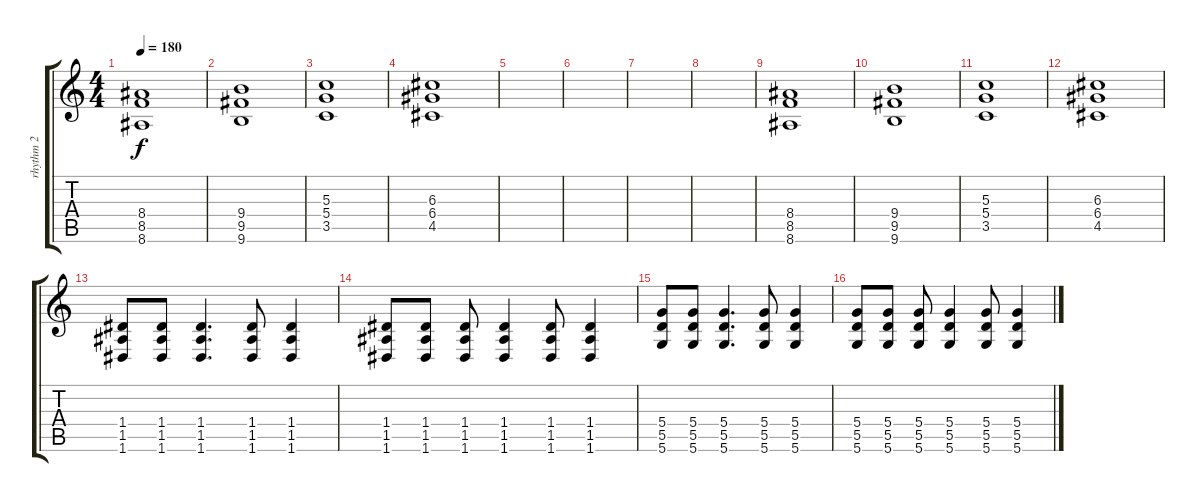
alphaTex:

\track ("rhythm 2" "rhythm 2") {instrument distortionguitar}
\staff {score tabs}
\tuning (E4 B3 G3 D3 A2 D2) {hide}
\ts (4 4)
\tempo 180
\clef g2
\ks c
(8.4 8.5 8.6).1{dy f} |
(9.4 9.5 9.6).1 |
(5.3 5.4 3.5).1 |
(6.3 6.4 4.5).1 |
|
|
|
|
(8.4 8.5 8.6).1 |
(9.4 9.5 9.6).1 |
(5.3 5.4 3.5).1 |
(6.3 6.4 4.5).1 |
(1.4 1.5 1.6).8 (1.4 1.5 1.6).8 (1.4 1.5 1.6).4{d} (1.4 1.5 1.6).8 (1.4 1.5 1.6).4 |
(1.4 1.5 1.6).8 (1.4 1.5 1.6).8 (1.4 1.5 1.6).8 (1.4 1.5 1.6).4 (1.4 1.5 1.6).8 (1.4 1.5 1.6).4 |
(5.4 5.5 5.6).8 (5.4 5.5 5.6).8 (5.4 5.5 5.6).4{d} (5.4 5.5 5.6).8 (5.4 5.5 5.6).4 |
(5.4 5.5 5.6).8 (5.4 5.5 5.6).8 (5.4 5.5 5.6).8 (5.4 5.5 5.6).4 (5.4 5.5 5.6).8 (5.4 5.5 5.6).4
